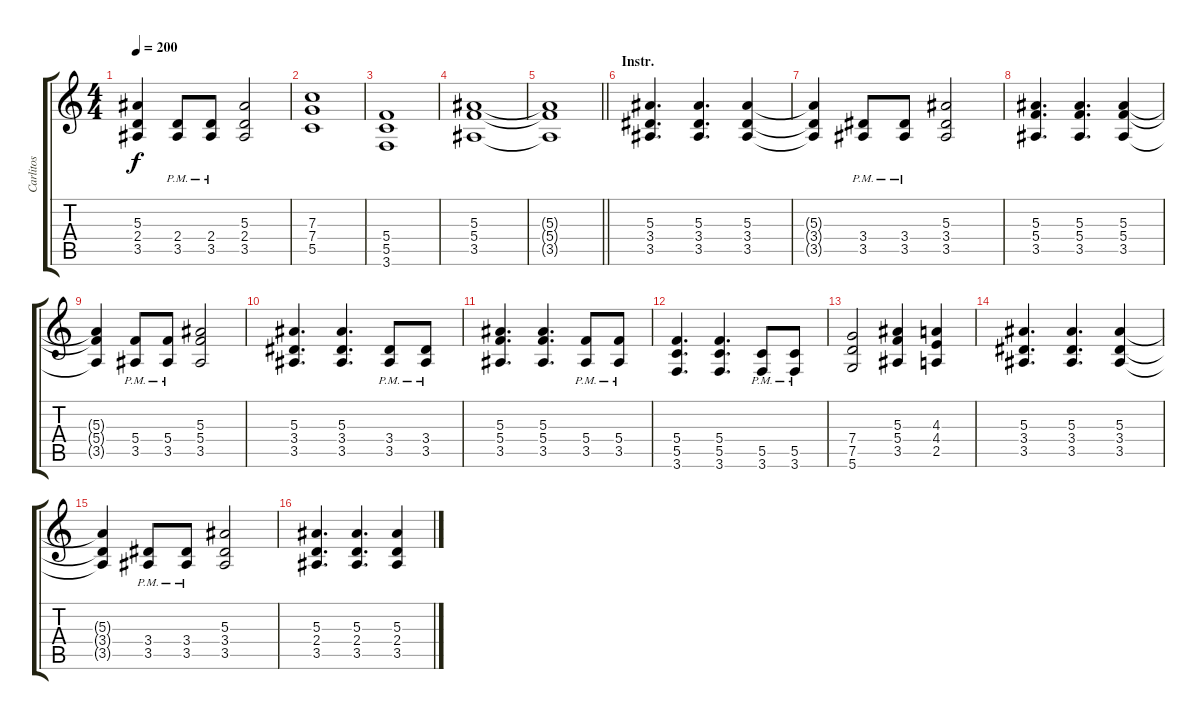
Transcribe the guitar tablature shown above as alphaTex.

\track ("Carlitos" "Carlitos") {instrument distortionguitar}
\staff {score tabs}
\tuning (D4 A3 F3 C3 G2 D2) {hide}
\ts (4 4)
\tempo 200
\clef g2
\ks c
(5.3{t} 2.4{t} 3.5{t}).4{dy f} (2.4{pm} 3.5{pm}).8 (2.4{pm} 3.5{pm}).8 (5.3 2.4 3.5).2 |
(7.3 7.4 5.5).1 |
(5.4 5.5 3.6).1 |
(5.3 5.4 3.5).1 |
\barLineRight lightlight
(5.3{t} 5.4{t} 3.5{t}).1 |
\section ("" "Instr.")
(5.3 3.4 3.5).4{d} (5.3 3.4 3.5).4{d} (5.3 3.4 3.5).4 |
(5.3{t} 3.4{t} 3.5{t}).4 (3.4{pm} 3.5{pm}).8 (3.4{pm} 3.5{pm}).8 (5.3 3.4 3.5).2 |
(5.3 5.4 3.5).4{d} (5.3 5.4 3.5).4{d} (5.3 5.4 3.5).4 |
(5.3{t} 5.4{t} 3.5{t}).4 (5.4{pm} 3.5{pm}).8 (5.4{pm} 3.5{pm}).8 (5.3 5.4 3.5).2 |
(5.3 3.4 3.5).4{d} (5.3 3.4 3.5).4{d} (3.4{pm} 3.5{pm}).8 (3.4{pm} 3.5{pm}).8 |
(5.3 5.4 3.5).4{d} (5.3 5.4 3.5).4{d} (5.4{pm} 3.5{pm}).8 (5.4{pm} 3.5{pm}).8 |
(5.4 5.5 3.6).4{d} (5.4 5.5 3.6).4{d} (5.5{pm} 3.6{pm}).8 (5.5{pm} 3.6{pm}).8 |
(7.4 7.5 5.6).2 (5.3 5.4 3.5).4 (4.3 4.4 2.5).4 |
(5.3 3.4 3.5).4{d} (5.3 3.4 3.5).4{d} (5.3 3.4 3.5).4 |
(5.3{t} 3.4{t} 3.5{t}).4 (3.4{pm} 3.5{pm}).8 (3.4{pm} 3.5{pm}).8 (5.3 3.4 3.5).2 |
(5.3 2.4 3.5).4{d} (5.3 2.4 3.5).4{d} (5.3 2.4 3.5).4
